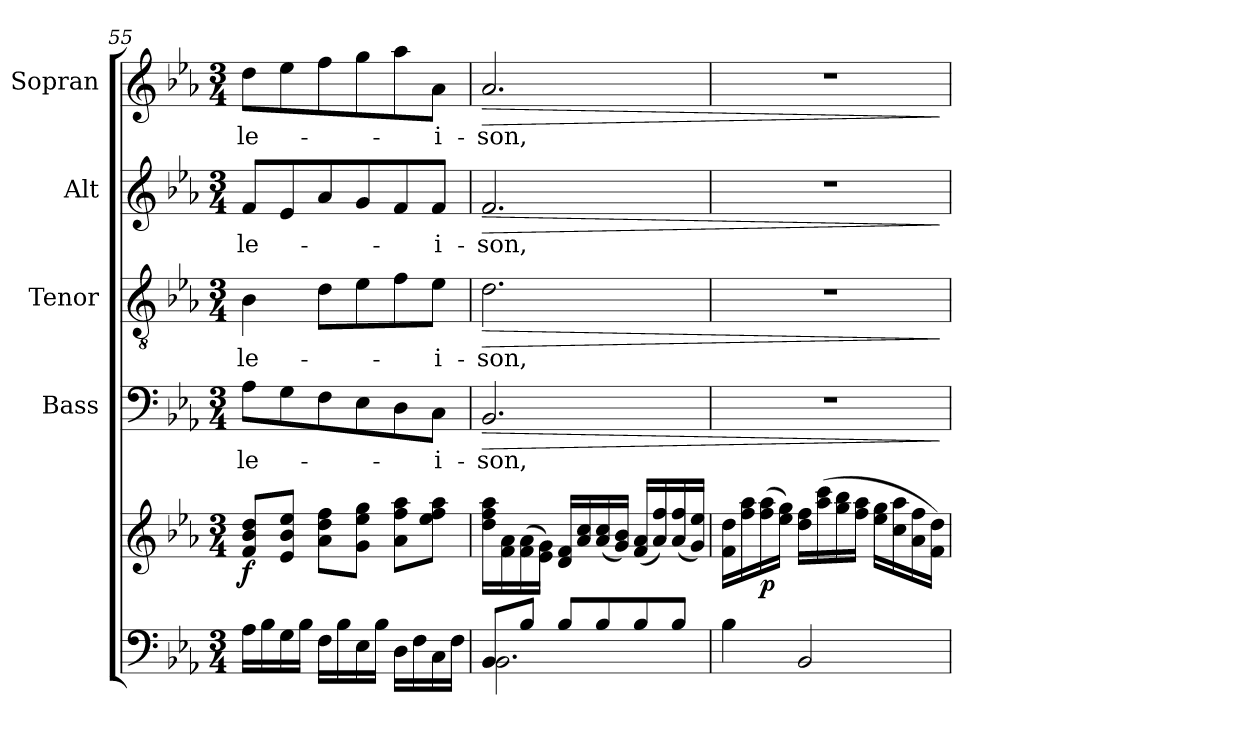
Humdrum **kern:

**kern	**kern	**dynam	**kern	**text	**dynam	**kern	**text	**dynam	**kern	**text	**dynam	**kern	**text	**dynam
*part5	*part5	*part5	*part4	*part4	*part4	*part3	*part3	*part3	*part2	*part2	*part2	*part1	*part1	*part1
*staff6	*staff5	*staff5/6	*staff4	*staff4	*staff4	*staff3	*staff3	*staff3	*staff2	*staff2	*staff2	*staff1	*staff1	*staff1
*	*	*	*I"Bass	*	*	*I"Tenor	*	*	*I"Alt	*	*	*I"Sopran	*	*
*	*	*	*I'B.	*	*	*I'T.	*	*	*I'A.	*	*	*I'S.	*	*
*clefF4	*clefG2	*	*clefF4	*	*	*clefGv2	*	*	*clefG2	*	*	*clefG2	*	*
*k[b-e-a-]	*k[b-e-a-]	*	*k[b-e-a-]	*	*	*k[b-e-a-]	*	*	*k[b-e-a-]	*	*	*k[b-e-a-]	*	*
*E-:	*E-:	*	*E-:	*	*	*E-:	*	*	*E-:	*	*	*E-:	*	*
*M3/4	*M3/4	*	*M3/4	*	*	*M3/4	*	*	*M3/4	*	*	*M3/4	*	*
=55	=55	=55	=55	=55	=55	=55	=55	=55	=55	=55	=55	=55	=55	=55
!	!	!LO:DY:b	!	!LO:LY:b	!	!	!LO:LY:b	!	!	!LO:LY:b	!	!	!LO:LY:b	!
16A-\LL	8f/ 8b-/ 8dd/L	f	8A-\L	-le-	.	4B-\	-le-	.	8f/L	-le-	.	8dd\L	-le-	.
16B-\	.	.	.	.	.	.	.	.	.	.	.	.	.	.
16G\	8e-/ 8b-/ 8ee-/J	.	8G\	.	.	.	.	.	8e-/	.	.	8ee-\	.	.
16B-\JJ	.	.	.	.	.	.	.	.	.	.	.	.	.	.
16F\LL	8a-\ 8dd\ 8ff\L	.	8F\	.	.	8d\L	.	.	8a-/	.	.	8ff\	.	.
16B-\	.	.	.	.	.	.	.	.	.	.	.	.	.	.
16E-\	8g\ 8ee-\ 8gg\J	.	8E-\	.	.	8e-\	.	.	8g/	.	.	8gg\	.	.
16B-\JJ	.	.	.	.	.	.	.	.	.	.	.	.	.	.
16D\LL	8a-\ 8ff\ 8aa-\L	.	8D\	.	.	8f\	.	.	8f/	.	.	8aa-\	.	.
16F\	.	.	.	.	.	.	.	.	.	.	.	.	.	.
!	!	!	!	!LO:LY:b	!	!	!LO:LY:b	!	!	!LO:LY:b	!	!	!LO:LY:b	!
16C\	8ee-\ 8ff\ 8aa-\J	.	8C\J	-i-	.	8e-\J	-i-	.	8f/J	-i-	.	8a-\J	-i-	.
16F\JJ	.	.	.	.	.	.	.	.	.	.	.	.	.	.
=56	=56	=56	=56	=56	=56	=56	=56	=56	=56	=56	=56	=56	=56	=56
*^	*	*	*	*	*	*	*	*	*	*	*	*	*	*
!	!	!	!	!	!LO:LY:b	!LO:HP:b	!	!LO:LY:b	!LO:HP:b	!	!LO:LY:b	!LO:HP:b	!	!LO:LY:b	!LO:HP:b
8BB-/L	2.BB-\	16dd\ 16ff\ 16aa-\LL	.	2.BB-/	-son,	>	2.d\	-son,	>	2.f/	-son,	>	2.a-/	-son,	>
.	.	16f\ 16a-\	.	.	.	.	.	.	.	.	.	.	.	.	.
8B-/J	.	(>16f\ 16a-\	.	.	.	.	.	.	.	.	.	.	.	.	.
.	.	16e-\ 16g\JJ)	.	.	.	.	.	.	.	.	.	.	.	.	.
8B-/L	.	16d/ 16f/LL	.	.	.	.	.	.	.	.	.	.	.	.	.
.	.	16a-/ 16cc/	.	.	.	.	.	.	.	.	.	.	.	.	.
8B-/	.	(<16a-/ 16cc/	.	.	.	.	.	.	.	.	.	.	.	.	.
.	.	16g/ 16b-/JJ)	.	.	.	.	.	.	.	.	.	.	.	.	.
8B-/	.	(<16f/ 16a-/LL	.	.	.	.	.	.	.	.	.	.	.	.	.
.	.	16a-/ 16ff/)	.	.	.	.	.	.	.	.	.	.	.	.	.
8B-/J	.	(<16a-/ 16ff/	.	.	.	.	.	.	.	.	.	.	.	.	.
.	.	16g/ 16ee-/JJ)	.	.	.	.	.	.	.	.	.	.	.	.	.
*v	*v	*	*	*	*	*	*	*	*	*	*	*	*	*	*
!!LO:LB:g=z
=57	=57	=57	=57	=57	=57	=57	=57	=57	=57	=57	=57	=57	=57	=57
4B-\	16f\ 16dd\LL	.	2.r	.	.	2.r	.	.	2.r	.	.	2.r	.	.
.	16ff\ 16aa-\	.	.	.	.	.	.	.	.	.	.	.	.	.
!	!	!LO:DY:b	!	!	!	!	!	!	!	!	!	!	!	!
.	(>16ff\ 16aa-\	p	.	.	.	.	.	.	.	.	.	.	.	.
.	16ee-\ 16gg\JJ)	.	.	.	.	.	.	.	.	.	.	.	.	.
2BB-/	16dd\ 16ff\LL	.	.	.	.	.	.	.	.	.	.	.	.	.
.	(>16aa-\ 16ccc\	.	.	.	.	.	.	.	.	.	.	.	.	.
.	16gg\ 16bb-\	.	.	.	.	.	.	.	.	.	.	.	.	.
.	16ff\ 16aa-\JJ	.	.	.	.	.	.	.	.	.	.	.	.	.
.	16ee-\ 16gg\LL	.	.	.	.	.	.	.	.	.	.	.	.	.
.	16cc\ 16aa-\	.	.	.	.	.	.	.	.	.	.	.	.	.
.	16a-\ 16ff\	.	.	.	.	.	.	.	.	.	.	.	.	.
.	16f\ 16dd\JJ)	.	.	.	.	.	.	.	.	.	.	.	.	.
.	.	.	.	.	]	.	.	]	.	.	]	.	.	]
=	=	=	=	=	=	=	=	=	=	=	=	=	=	=
*-	*-	*-	*-	*-	*-	*-	*-	*-	*-	*-	*-	*-	*-	*-
